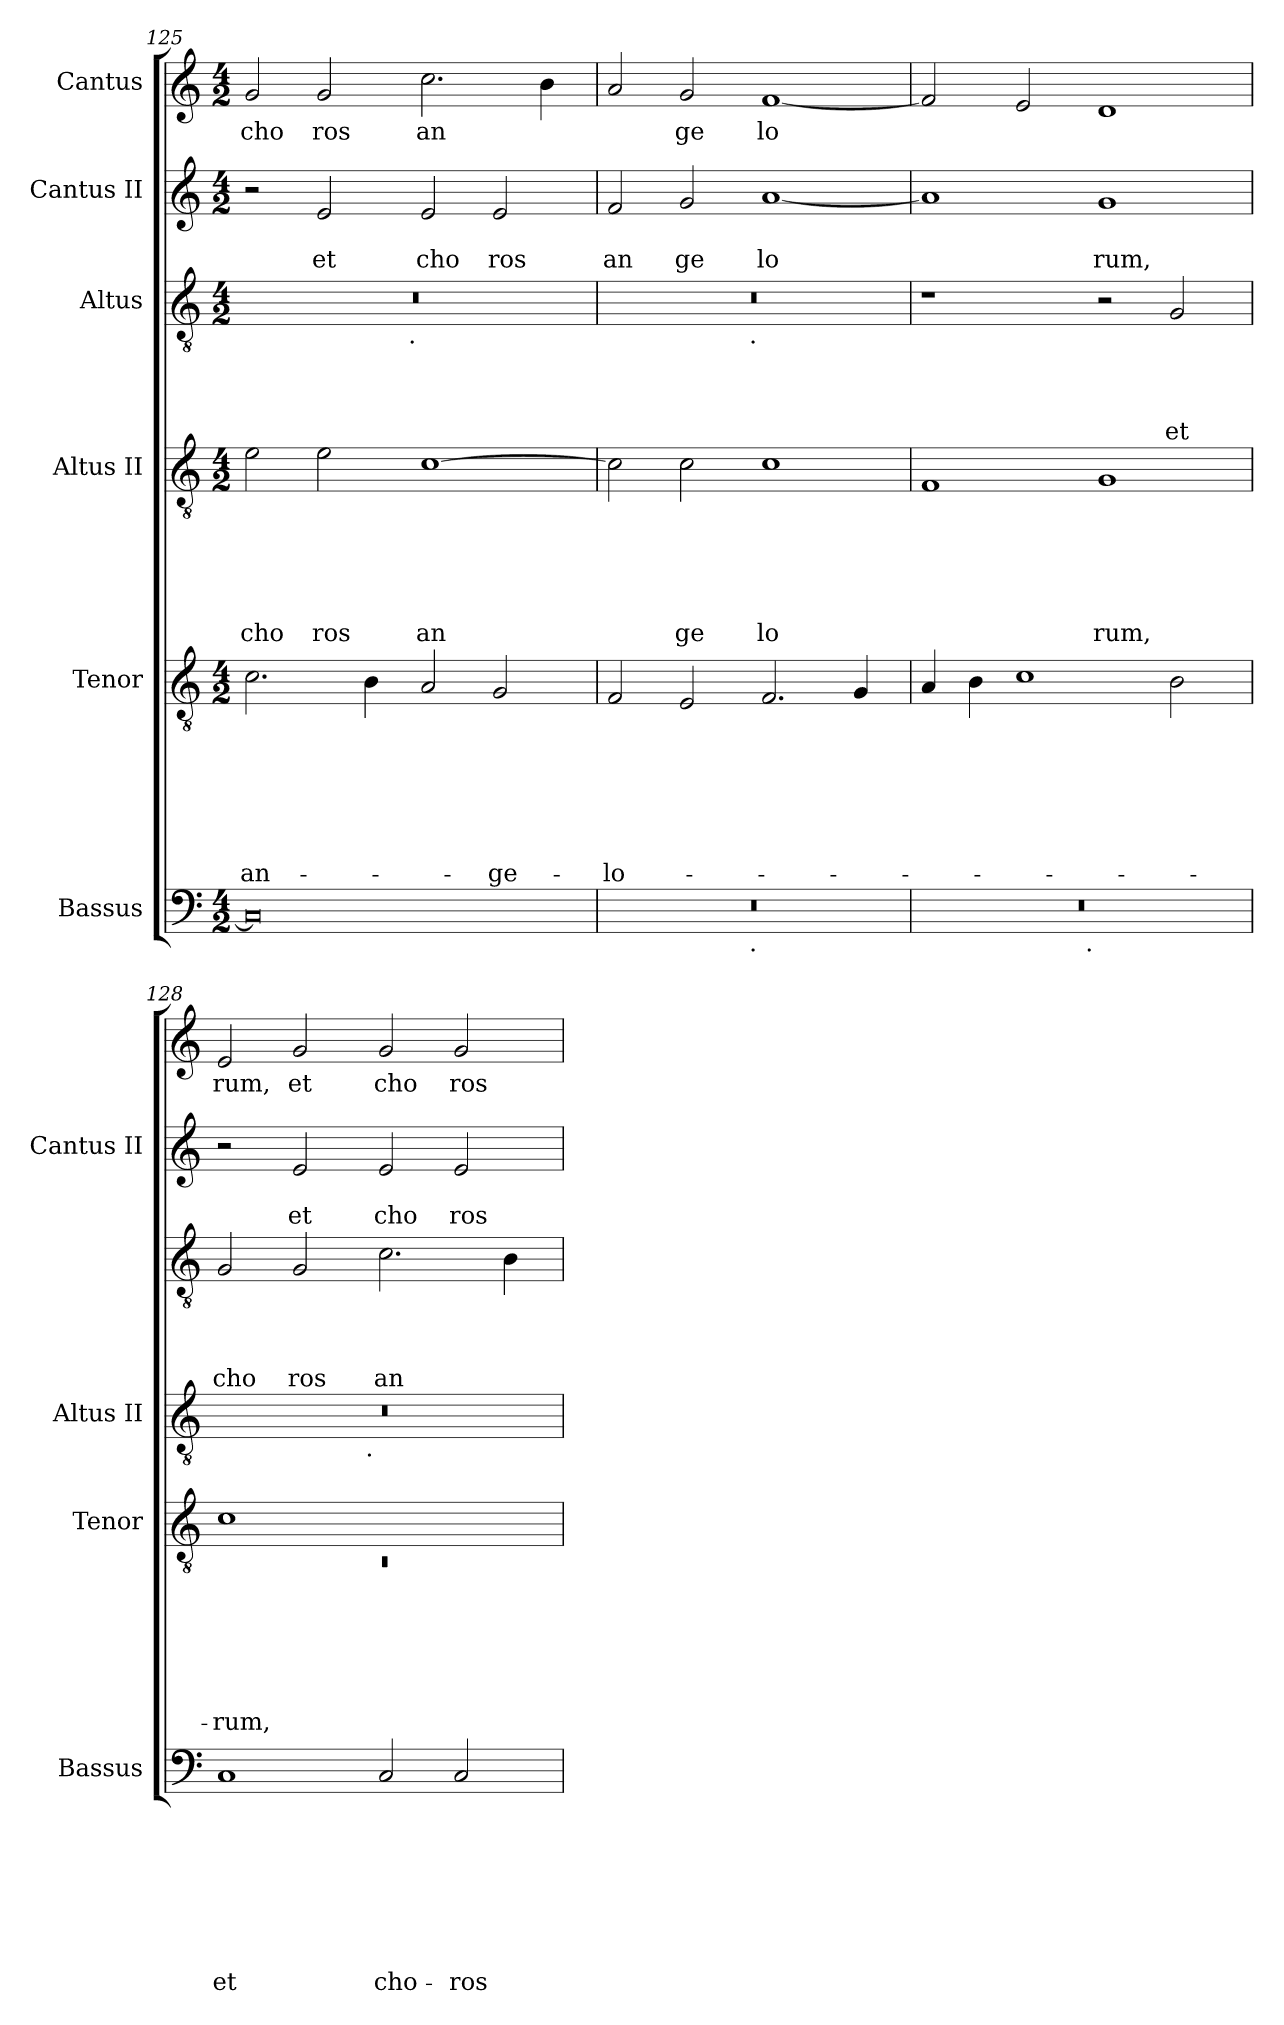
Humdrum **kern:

**kern	**text	**text	**text	**text	**text	**text	**text	**text	**kern	**text	**text	**text	**text	**text	**text	**text	**kern	**text	**text	**text	**text	**text	**text	**kern	**text	**text	**text	**text	**kern	**text	**text	**kern	**text
*part6	*part6	*part6	*part6	*part6	*part6	*part6	*part6	*part6	*part5	*part5	*part5	*part5	*part5	*part5	*part5	*part5	*part4	*part4	*part4	*part4	*part4	*part4	*part4	*part3	*part3	*part3	*part3	*part3	*part2	*part2	*part2	*part1	*part1
*staff6	*staff6	*staff6	*staff6	*staff6	*staff6	*staff6	*staff6	*staff6	*staff5	*staff5	*staff5	*staff5	*staff5	*staff5	*staff5	*staff5	*staff4	*staff4	*staff4	*staff4	*staff4	*staff4	*staff4	*staff3	*staff3	*staff3	*staff3	*staff3	*staff2	*staff2	*staff2	*staff1	*staff1
*I"Bassus	*	*	*	*	*	*	*	*	*I"Tenor	*	*	*	*	*	*	*	*I"Altus II	*	*	*	*	*	*	*I"Altus	*	*	*	*	*I"Cantus II	*	*	*I"Cantus	*
*I'Bassus	*	*	*	*	*	*	*	*	*I'Tenor	*	*	*	*	*	*	*	*I'Altus II	*	*	*	*	*	*	*	*	*	*	*	*I'Cantus II	*	*	*	*
*clefF4	*	*	*	*	*	*	*	*	*clefGv2	*	*	*	*	*	*	*	*clefGv2	*	*	*	*	*	*	*clefGv2	*	*	*	*	*clefG2	*	*	*clefG2	*
*k[]	*	*	*	*	*	*	*	*	*k[]	*	*	*	*	*	*	*	*k[]	*	*	*	*	*	*	*k[]	*	*	*	*	*k[]	*	*	*k[]	*
*C:	*	*	*	*	*	*	*	*	*C:	*	*	*	*	*	*	*	*C:	*	*	*	*	*	*	*C:	*	*	*	*	*C:	*	*	*C:	*
*M4/2	*	*	*	*	*	*	*	*	*M4/2	*	*	*	*	*	*	*	*M4/2	*	*	*	*	*	*	*M4/2	*	*	*	*	*M4/2	*	*	*M4/2	*
=125	=125	=125	=125	=125	=125	=125	=125	=125	=125	=125	=125	=125	=125	=125	=125	=125	=125	=125	=125	=125	=125	=125	=125	=125	=125	=125	=125	=125	=125	=125	=125	=125	=125
!	!	!	!	!	!	!	!	!	!	!	!	!	!	!	!	!LO:LY:b	!	!	!	!	!	!	!LO:LY:b	!	!	!	!	!	!	!	!	!	!LO:LY:b
*	*	*	*	*	*	*	*	*	*	*	*	*	*	*	*	*	*	*	*	*	*	*	*	*^	*	*	*	*	*	*	*	*	*
0C]	.	.	.	.	.	.	.	.	2.c\	.	.	.	.	.	.	an-	2e\	.	.	.	.	.	cho	0r	2ryy	.	.	.	.	2r	.	.	2g/	cho
!	!	!	!	!	!	!	!	!	!	!	!	!	!	!	!	!	!	!	!	!	!	!	!LO:LY:b	!	!	!	!	!	!	!	!	!LO:LY:b	!	!LO:LY:b
.	.	.	.	.	.	.	.	.	.	.	.	.	.	.	.	.	2e\	.	.	.	.	.	ros	.	4...ryy	.	.	.	.	2e/	.	et	2g/	ros
.	.	.	.	.	.	.	.	.	4B\	.	.	.	.	.	.	.	.	.	.	.	.	.	.	.	.	.	.	.	.	.	.	.	.	.
!	!	!	!	!	!	!	!	!	!	!	!	!	!	!	!	!	!	!	!	!	!	!	!	!	!LO:TX:b:t=.	!	!	!	!	!	!	!	!	!
.	.	.	.	.	.	.	.	.	.	.	.	.	.	.	.	.	.	.	.	.	.	.	.	.	1ryy	.	.	.	.	.	.	.	.	.
!	!	!	!	!	!	!	!	!	!	!	!	!	!	!	!	!	!	!	!	!	!	!	!LO:LY:b	!	!	!	!	!	!	!	!	!LO:LY:b	!	!LO:LY:b
.	.	.	.	.	.	.	.	.	2A/	.	.	.	.	.	.	.	[>1c	.	.	.	.	.	an	.	.	.	.	.	.	2e/	.	cho	2.cc\	an
!	!	!	!	!	!	!	!	!	!	!	!	!	!	!	!	!LO:LY:b	!	!	!	!	!	!	!	!	!	!	!	!	!	!	!	!LO:LY:b	!	!
.	.	.	.	.	.	.	.	.	2G/	.	.	.	.	.	.	-ge-	.	.	.	.	.	.	.	.	.	.	.	.	.	2e/	.	ros	.	.
.	.	.	.	.	.	.	.	.	.	.	.	.	.	.	.	.	.	.	.	.	.	.	.	.	.	.	.	.	.	.	.	.	4b\	.
.	.	.	.	.	.	.	.	.	.	.	.	.	.	.	.	.	.	.	.	.	.	.	.	.	32ryy	.	.	.	.	.	.	.	.	.
=126	=126	=126	=126	=126	=126	=126	=126	=126	=126	=126	=126	=126	=126	=126	=126	=126	=126	=126	=126	=126	=126	=126	=126	=126	=126	=126	=126	=126	=126	=126	=126	=126	=126	=126
!	!	!	!	!	!	!	!	!	!	!	!	!	!	!	!	!LO:LY:b	!	!	!	!	!	!	!	!	!	!	!	!	!	!	!	!LO:LY:b	!	!
*^	*	*	*	*	*	*	*	*	*	*	*	*	*	*	*	*	*	*	*	*	*	*	*	*	*	*	*	*	*	*	*	*	*	*
0r	2ryy	.	.	.	.	.	.	.	.	2F/	.	.	.	.	.	.	-lo-	2c\]	.	.	.	.	.	.	0r	2ryy	.	.	.	.	2f/	.	an	2a/	.
!	!	!	!	!	!	!	!	!	!	!	!	!	!	!	!	!	!	!	!	!	!	!	!	!LO:LY:b	!	!	!	!	!	!	!	!	!LO:LY:b	!	!LO:LY:b
.	4...ryy	.	.	.	.	.	.	.	.	2E/	.	.	.	.	.	.	.	2c\	.	.	.	.	.	ge	.	4...ryy	.	.	.	.	2g/	.	ge	2g/	ge
!	!	!	!	!	!	!	!	!	!	!	!	!	!	!	!	!	!	!	!	!	!	!	!	!	!	!LO:TX:b:t=.	!	!	!	!	!	!	!	!	!
!	!LO:TX:b:t=.	!	!	!	!	!	!	!	!	!	!	!	!	!	!	!	!	!	!	!	!	!	!	!	!	!	!	!	!	!	!	!	!	!	!
.	1ryy	.	.	.	.	.	.	.	.	.	.	.	.	.	.	.	.	.	.	.	.	.	.	.	.	1ryy	.	.	.	.	.	.	.	.	.
!	!	!	!	!	!	!	!	!	!	!	!	!	!	!	!	!	!	!	!	!	!	!	!	!LO:LY:b	!	!	!	!	!	!	!	!	!LO:LY:b	!	!LO:LY:b
.	.	.	.	.	.	.	.	.	.	2.F/	.	.	.	.	.	.	.	1c	.	.	.	.	.	lo	.	.	.	.	.	.	[<1a	.	lo	[<1f	lo
.	.	.	.	.	.	.	.	.	.	4G/	.	.	.	.	.	.	.	.	.	.	.	.	.	.	.	.	.	.	.	.	.	.	.	.	.
.	32ryy	.	.	.	.	.	.	.	.	.	.	.	.	.	.	.	.	.	.	.	.	.	.	.	.	32ryy	.	.	.	.	.	.	.	.	.
*	*	*	*	*	*	*	*	*	*	*	*	*	*	*	*	*	*	*	*	*	*	*	*	*	*v	*v	*	*	*	*	*	*	*	*	*
=127	=127	=127	=127	=127	=127	=127	=127	=127	=127	=127	=127	=127	=127	=127	=127	=127	=127	=127	=127	=127	=127	=127	=127	=127	=127	=127	=127	=127	=127	=127	=127	=127	=127	=127
0r	2ryy	.	.	.	.	.	.	.	.	4A/	.	.	.	.	.	.	.	1F	.	.	.	.	.	.	1r	.	.	.	.	1a]	.	.	2f/]	.
.	.	.	.	.	.	.	.	.	.	4B\	.	.	.	.	.	.	.	.	.	.	.	.	.	.	.	.	.	.	.	.	.	.	.	.
.	4...ryy	.	.	.	.	.	.	.	.	1c	.	.	.	.	.	.	.	.	.	.	.	.	.	.	.	.	.	.	.	.	.	.	2e/	.
!	!LO:TX:b:t=.	!	!	!	!	!	!	!	!	!	!	!	!	!	!	!	!	!	!	!	!	!	!	!	!	!	!	!	!	!	!	!	!	!
.	1ryy	.	.	.	.	.	.	.	.	.	.	.	.	.	.	.	.	.	.	.	.	.	.	.	.	.	.	.	.	.	.	.	.	.
!	!	!	!	!	!	!	!	!	!	!	!	!	!	!	!	!	!	!	!	!	!	!	!	!LO:LY:b	!	!	!	!	!	!	!	!LO:LY:b	!	!
.	.	.	.	.	.	.	.	.	.	.	.	.	.	.	.	.	.	1G	.	.	.	.	.	rum,	2r	.	.	.	.	1g	.	rum,	1d	.
!	!	!	!	!	!	!	!	!	!	!	!	!	!	!	!	!	!	!	!	!	!	!	!	!	!	!	!	!	!LO:LY:b	!	!	!	!	!
.	.	.	.	.	.	.	.	.	.	2B\	.	.	.	.	.	.	.	.	.	.	.	.	.	.	2G/	.	.	.	et	.	.	.	.	.
.	32ryy	.	.	.	.	.	.	.	.	.	.	.	.	.	.	.	.	.	.	.	.	.	.	.	.	.	.	.	.	.	.	.	.	.
=128	=128	=128	=128	=128	=128	=128	=128	=128	=128	=128	=128	=128	=128	=128	=128	=128	=128	=128	=128	=128	=128	=128	=128	=128	=128	=128	=128	=128	=128	=128	=128	=128	=128	=128
*	*	*	*	*	*	*	*	*	*	*^	*	*	*	*	*	*	*	*	*	*	*	*	*	*	*	*	*	*	*	*	*	*	*	*
!	!	!	!	!	!	!	!	!	!LO:LY:b	!	!LO:N:vis=1	!	!	!	!	!	!	!LO:LY:b	!	!	!	!	!	!	!	!	!	!	!	!LO:LY:b	!	!	!	!	!LO:LY:b
*v	*v	*	*	*	*	*	*	*	*	*	*	*	*	*	*	*	*	*	*^	*	*	*	*	*	*	*	*	*	*	*	*	*	*	*	*
1C	.	.	.	.	.	.	.	et	1c	0rC	.	.	.	.	.	.	-rum,	0r	2ryy	.	.	.	.	.	.	2G/	.	.	.	cho	2r	.	.	2e/	rum,
!	!	!	!	!	!	!	!	!	!	!	!	!	!	!	!	!	!	!	!	!	!	!	!	!	!	!	!	!	!	!LO:LY:b	!	!	!LO:LY:b	!	!LO:LY:b
.	.	.	.	.	.	.	.	.	.	.	.	.	.	.	.	.	.	.	4...ryy	.	.	.	.	.	.	2G/	.	.	.	ros	2e/	.	et	2g/	et
!	!	!	!	!	!	!	!	!	!	!	!	!	!	!	!	!	!	!	!LO:TX:b:t=.	!	!	!	!	!	!	!	!	!	!	!	!	!	!	!	!
.	.	.	.	.	.	.	.	.	.	.	.	.	.	.	.	.	.	.	1ryy	.	.	.	.	.	.	.	.	.	.	.	.	.	.	.	.
!	!	!	!	!	!	!	!	!LO:LY:b	!	!	!	!	!	!	!	!	!	!	!	!	!	!	!	!	!	!	!	!	!	!LO:LY:b	!	!	!LO:LY:b	!	!LO:LY:b
2C/	.	.	.	.	.	.	.	cho-	1ryy	.	.	.	.	.	.	.	.	.	.	.	.	.	.	.	.	2.c\	.	.	.	an	2e/	.	cho	2g/	cho
!	!	!	!	!	!	!	!	!LO:LY:b	!	!	!	!	!	!	!	!	!	!	!	!	!	!	!	!	!	!	!	!	!	!	!	!	!LO:LY:b	!	!LO:LY:b
2C/	.	.	.	.	.	.	.	-ros	.	.	.	.	.	.	.	.	.	.	.	.	.	.	.	.	.	.	.	.	.	.	2e/	.	ros	2g/	ros
.	.	.	.	.	.	.	.	.	.	.	.	.	.	.	.	.	.	.	.	.	.	.	.	.	.	4B\	.	.	.	.	.	.	.	.	.
.	.	.	.	.	.	.	.	.	.	.	.	.	.	.	.	.	.	.	32ryy	.	.	.	.	.	.	.	.	.	.	.	.	.	.	.	.
*	*	*	*	*	*	*	*	*	*v	*v	*	*	*	*	*	*	*	*	*	*	*	*	*	*	*	*	*	*	*	*	*	*	*	*	*
*	*	*	*	*	*	*	*	*	*	*	*	*	*	*	*	*	*v	*v	*	*	*	*	*	*	*	*	*	*	*	*	*	*	*	*
=	=	=	=	=	=	=	=	=	=	=	=	=	=	=	=	=	=	=	=	=	=	=	=	=	=	=	=	=	=	=	=	=	=
*-	*-	*-	*-	*-	*-	*-	*-	*-	*-	*-	*-	*-	*-	*-	*-	*-	*-	*-	*-	*-	*-	*-	*-	*-	*-	*-	*-	*-	*-	*-	*-	*-	*-
